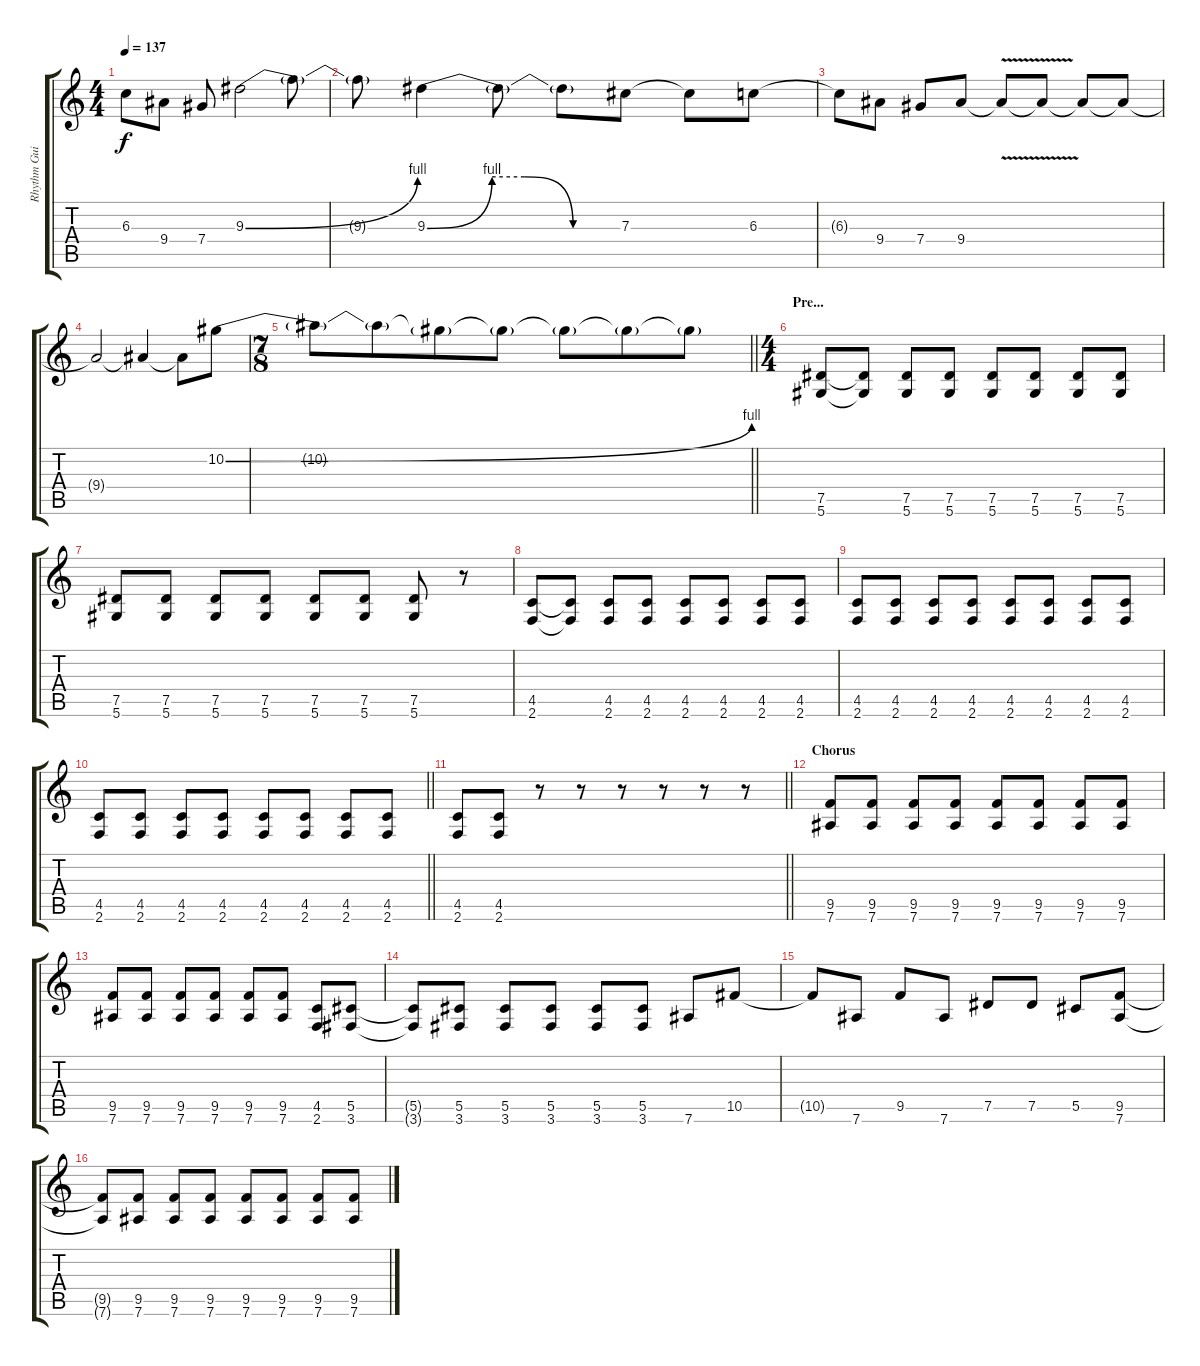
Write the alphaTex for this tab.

\track ("Rhythm Guitar" "Rhythm Gui") {instrument electricguitarclean}
\staff {score tabs}
\tuning (Eb4 Bb3 Gb3 Db3 Ab2 Eb2) {hide}
\ts (4 4)
\tempo 137
\clef g2
\ks c
6.3{t}.8{dy f} 9.4.8 7.4.8 9.3{be (bend 0 0 60 4)}.2 9.3{t}.8 |
9.3{t}.8 9.3{be (custom 0 0 20 4 30 4 45 0 60 0)}.4 9.3{t}.8 9.3{t}.8 7.3.8 7.3{t}.8 6.3.8 |
6.3{t}.8 9.4.8 7.4.8 9.4.8 9.4{v t}.8 9.4{t}.8 9.4{t}.8 9.4{t}.8 |
9.4{t}.2 9.4{t}.4 9.4{t}.8 10.2{be (bend 0 0 60 4)}.8{volume 16 balance 8} |
\ts (7 8)
\barLineRight lightlight
10.2{t}.8 10.2{t}.8 10.2{t}.8 10.2{t}.8 10.2{t}.8 10.2{t}.8 10.2{t}.8 |
\ts (4 4)
\section ("" "Pre...")
(7.5 5.6).8{volume 16 balance 8} (7.5{t} 5.6{t}).8 (7.5 5.6).8 (7.5 5.6).8 (7.5 5.6).8 (7.5 5.6).8 (7.5 5.6).8 (7.5 5.6).8 |
(7.5 5.6).8 (7.5 5.6).8 (7.5 5.6).8 (7.5 5.6).8 (7.5 5.6).8 (7.5 5.6).8 (7.5 5.6).8 r.8 |
(4.5 2.6).8 (4.5{t} 2.6{t}).8 (4.5 2.6).8 (4.5 2.6).8 (4.5 2.6).8 (4.5 2.6).8 (4.5 2.6).8 (4.5 2.6).8 |
(4.5 2.6).8 (4.5 2.6).8 (4.5 2.6).8 (4.5 2.6).8 (4.5 2.6).8 (4.5 2.6).8 (4.5 2.6).8 (4.5 2.6).8 |
\barLineRight lightlight
(4.5 2.6).8 (4.5 2.6).8 (4.5 2.6).8 (4.5 2.6).8 (4.5 2.6).8 (4.5 2.6).8 (4.5 2.6).8 (4.5 2.6).8 |
\barLineRight lightlight
(4.5 2.6).8 (4.5 2.6).8 r.8 r.8 r.8 r.8 r.8 r.8 |
\section ("" "Chorus")
(9.5 7.6).8 (9.5 7.6).8 (9.5 7.6).8 (9.5 7.6).8 (9.5 7.6).8 (9.5 7.6).8 (9.5 7.6).8 (9.5 7.6).8 |
(9.5 7.6).8 (9.5 7.6).8 (9.5 7.6).8 (9.5 7.6).8 (9.5 7.6).8 (9.5 7.6).8 (4.5 2.6).8 (5.5 3.6).8 |
(5.5{t} 3.6{t}).8 (5.5 3.6).8 (5.5 3.6).8 (5.5 3.6).8 (5.5 3.6).8 (5.5 3.6).8 7.6.8 10.5.8 |
10.5{t}.8 7.6.8 9.5.8 7.6.8 7.5.8 7.5.8 5.5.8 (9.5 7.6).8 |
(9.5{t} 7.6{t}).8 (9.5 7.6).8 (9.5 7.6).8 (9.5 7.6).8 (9.5 7.6).8 (9.5 7.6).8 (9.5 7.6).8 (9.5 7.6).8
